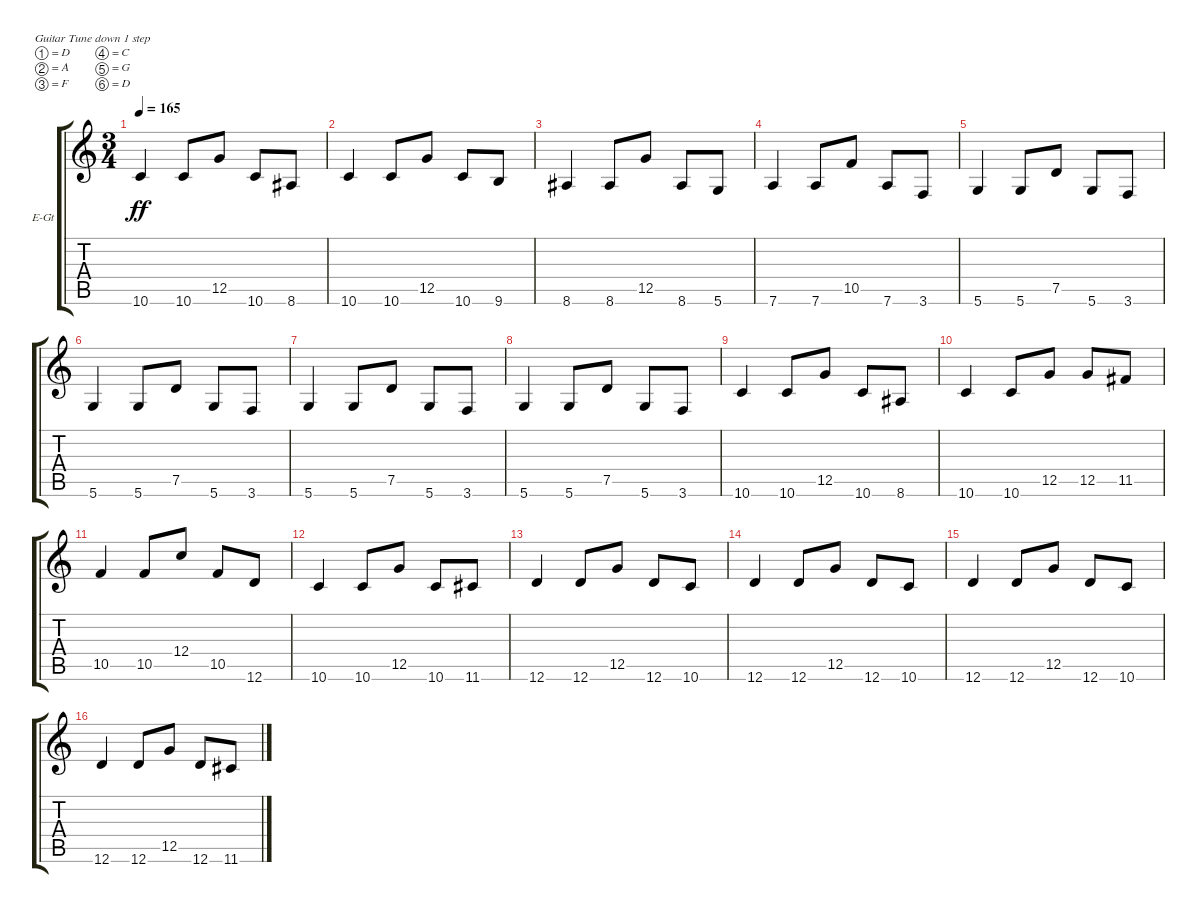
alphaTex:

\bracketExtendMode groupsimilarinstruments
\firstSystemTrackNameOrientation horizontal
\otherSystemsTrackNameOrientation horizontal
\track ("Adam - Lead" "E-Gt") {instrument distortionguitar}
\staff {score tabs}
\tuning (D4 A3 F3 C3 G2 D2)
\ts (3 4)
\tempo 165
\clef g2
\ks c
10.6.4{dy ff} 10.6.8 12.5.8 10.6.8 8.6.8 |
10.6.4 10.6.8 12.5.8 10.6.8 9.6.8 |
8.6.4 8.6.8 12.5.8 8.6.8 5.6.8 |
7.6.4 7.6.8 10.5.8 7.6.8 3.6.8 |
5.6.4 5.6.8 7.5.8 5.6.8 3.6.8 |
5.6.4 5.6.8 7.5.8 5.6.8 3.6.8 |
5.6.4 5.6.8 7.5.8 5.6.8 3.6.8 |
5.6.4 5.6.8 7.5.8 5.6.8 3.6.8 |
10.6.4 10.6.8 12.5.8 10.6.8 8.6.8 |
10.6.4 10.6.8 12.5.8 12.5.8 11.5.8 |
10.5.4 10.5.8 12.4.8 10.5.8 12.6.8 |
10.6.4 10.6.8 12.5.8 10.6.8 11.6.8 |
12.6.4 12.6.8 12.5.8 12.6.8 10.6.8 |
12.6.4 12.6.8 12.5.8 12.6.8 10.6.8 |
12.6.4 12.6.8 12.5.8 12.6.8 10.6.8 |
12.6.4 12.6.8 12.5.8 12.6.8 11.6.8
